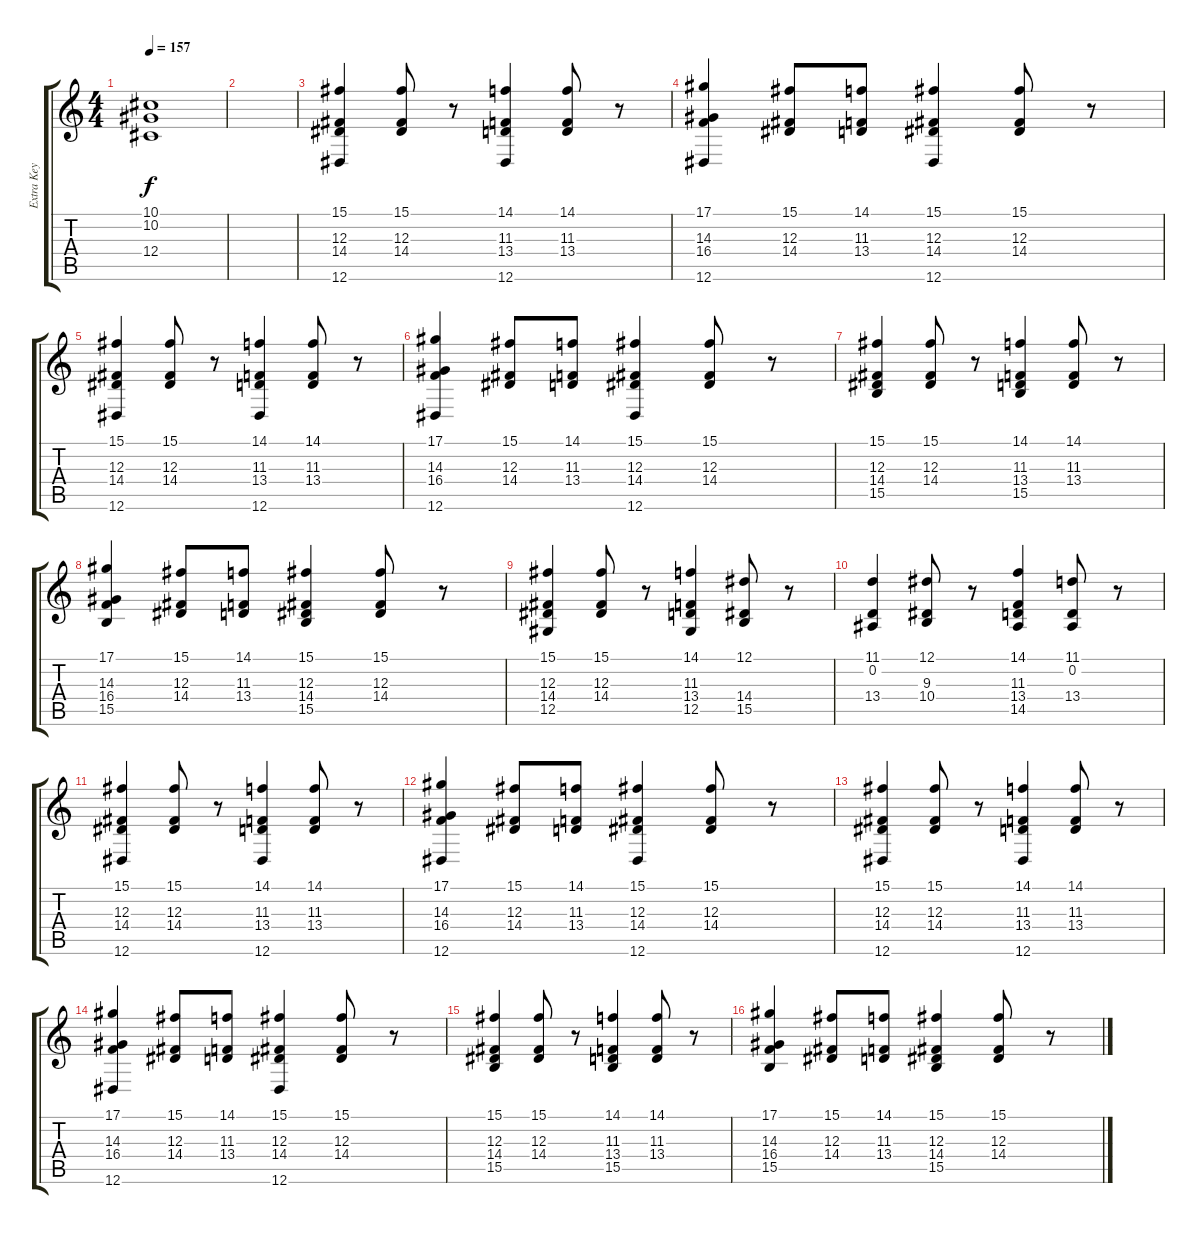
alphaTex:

\track ("Extra Key" "Extra Key") {instrument harpsichord}
\staff {score tabs}
\tuning (Eb4 Bb3 Gb3 Db3 Ab2 Eb2) {hide}
\ts (4 4)
\tempo 157
\clef g2
\ks c
(10.1 10.2 12.4).1{dy f} |
|
(15.1 12.3 14.4 12.6).4{volume 12 instrument stringensemble1} (15.1 12.3 14.4).8 r.8 (14.1 11.3 13.4 12.6).4 (14.1 11.3 13.4).8 r.8 |
(17.1 14.3 16.4 12.6).4 (15.1 12.3 14.4).8 (14.1 11.3 13.4).8 (15.1 12.3 14.4 12.6).4 (15.1 12.3 14.4).8 r.8 |
(15.1 12.3 14.4 12.6).4 (15.1 12.3 14.4).8 r.8 (14.1 11.3 13.4 12.6).4 (14.1 11.3 13.4).8 r.8 |
(17.1 14.3 16.4 12.6).4 (15.1 12.3 14.4).8 (14.1 11.3 13.4).8 (15.1 12.3 14.4 12.6).4 (15.1 12.3 14.4).8 r.8 |
(15.1 12.3 14.4 15.5).4 (15.1 12.3 14.4).8 r.8 (14.1 11.3 13.4 15.5).4 (14.1 11.3 13.4).8 r.8 |
(17.1 14.3 16.4 15.5).4 (15.1 12.3 14.4).8 (14.1 11.3 13.4).8 (15.1 12.3 14.4 15.5).4 (15.1 12.3 14.4).8 r.8 |
(15.1 12.3 14.4 12.5).4 (15.1 12.3 14.4).8 r.8 (14.1 11.3 13.4 12.5).4 (12.1 14.4 15.5).8 r.8 |
(11.1 0.2 13.4).4 (12.1 9.3 10.4).8 r.8 (14.1 11.3 13.4 14.5).4 (11.1 0.2 13.4).8 r.8 |
(15.1 12.3 14.4 12.6).4 (15.1 12.3 14.4).8 r.8 (14.1 11.3 13.4 12.6).4 (14.1 11.3 13.4).8 r.8 |
(17.1 14.3 16.4 12.6).4 (15.1 12.3 14.4).8 (14.1 11.3 13.4).8 (15.1 12.3 14.4 12.6).4 (15.1 12.3 14.4).8 r.8 |
(15.1 12.3 14.4 12.6).4 (15.1 12.3 14.4).8 r.8 (14.1 11.3 13.4 12.6).4 (14.1 11.3 13.4).8 r.8 |
(17.1 14.3 16.4 12.6).4 (15.1 12.3 14.4).8 (14.1 11.3 13.4).8 (15.1 12.3 14.4 12.6).4 (15.1 12.3 14.4).8 r.8 |
(15.1 12.3 14.4 15.5).4 (15.1 12.3 14.4).8 r.8 (14.1 11.3 13.4 15.5).4 (14.1 11.3 13.4).8 r.8 |
(17.1 14.3 16.4 15.5).4 (15.1 12.3 14.4).8 (14.1 11.3 13.4).8 (15.1 12.3 14.4 15.5).4 (15.1 12.3 14.4).8 r.8
